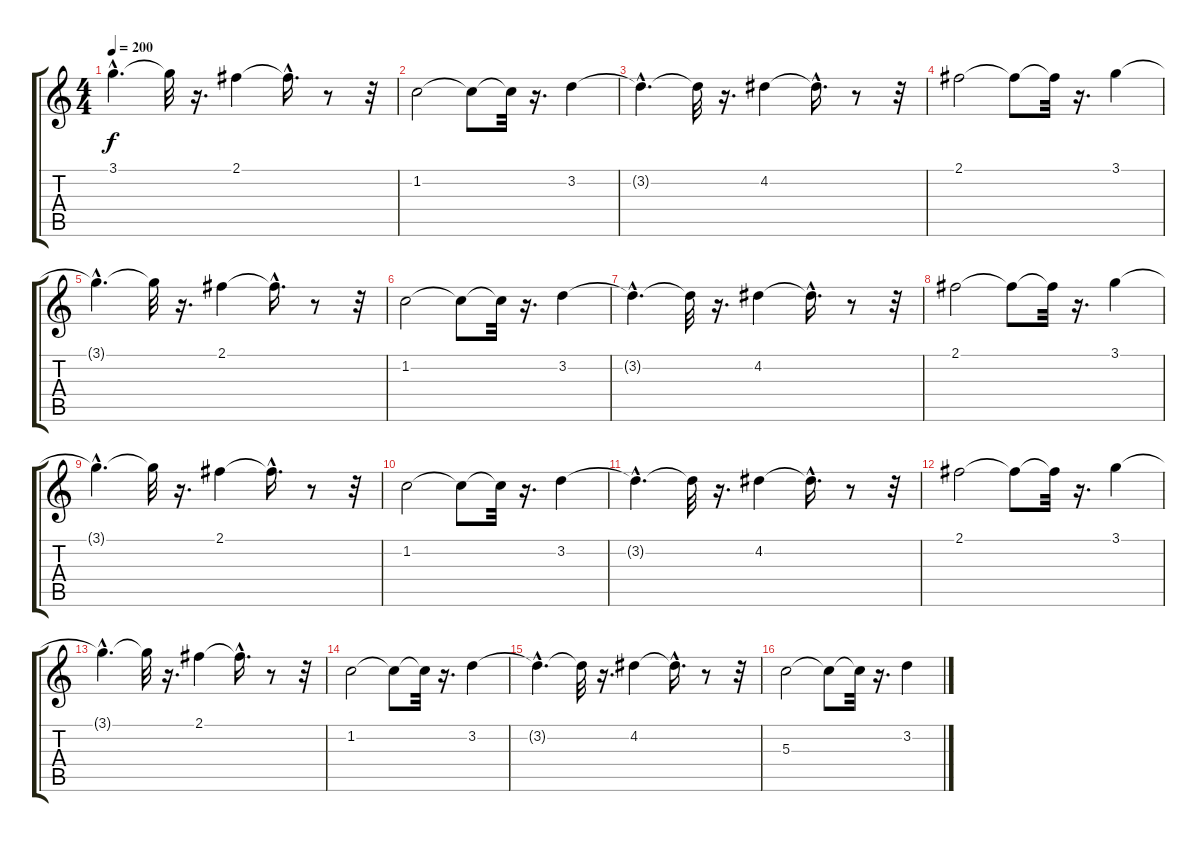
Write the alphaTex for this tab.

\track "" {instrument distortionguitar}
\staff {score tabs}
\tuning (E4 B3 G3 D3 A2 E2) {hide}
\ts (4 4)
\tempo 200
\clef g2
\ks c
3.1{hac t}.4{d dy f} 3.1{t}.32 r.16{d} 2.1.4 2.1{hac t}.16{d} r.8 r.32 |
1.2.2 1.2{t}.8 1.2{t}.32 r.16{d} 3.2.4 |
3.2{hac t}.4{d} 3.2{t}.32 r.16{d} 4.2.4 4.2{hac t}.16{d} r.8 r.32 |
2.1.2 2.1{t}.8 2.1{t}.32 r.16{d} 3.1.4 |
3.1{hac t}.4{d} 3.1{t}.32 r.16{d} 2.1.4 2.1{hac t}.16{d} r.8 r.32 |
1.2.2 1.2{t}.8 1.2{t}.32 r.16{d} 3.2.4 |
3.2{hac t}.4{d} 3.2{t}.32 r.16{d} 4.2.4 4.2{hac t}.16{d} r.8 r.32 |
2.1.2 2.1{t}.8 2.1{t}.32 r.16{d} 3.1.4 |
3.1{hac t}.4{d} 3.1{t}.32 r.16{d} 2.1.4 2.1{hac t}.16{d} r.8 r.32 |
1.2.2 1.2{t}.8 1.2{t}.32 r.16{d} 3.2.4 |
3.2{hac t}.4{d} 3.2{t}.32 r.16{d} 4.2.4 4.2{hac t}.16{d} r.8 r.32 |
2.1.2 2.1{t}.8 2.1{t}.32 r.16{d} 3.1.4 |
3.1{hac t}.4{d} 3.1{t}.32 r.16{d} 2.1.4 2.1{hac t}.16{d} r.8 r.32 |
1.2.2 1.2{t}.8 1.2{t}.32 r.16{d} 3.2.4 |
3.2{hac t}.4{d} 3.2{t}.32 r.16{d} 4.2.4 4.2{hac t}.16{d} r.8 r.32 |
5.3.2 5.3{t}.8 5.3{t}.32 r.16{d} 3.2.4
